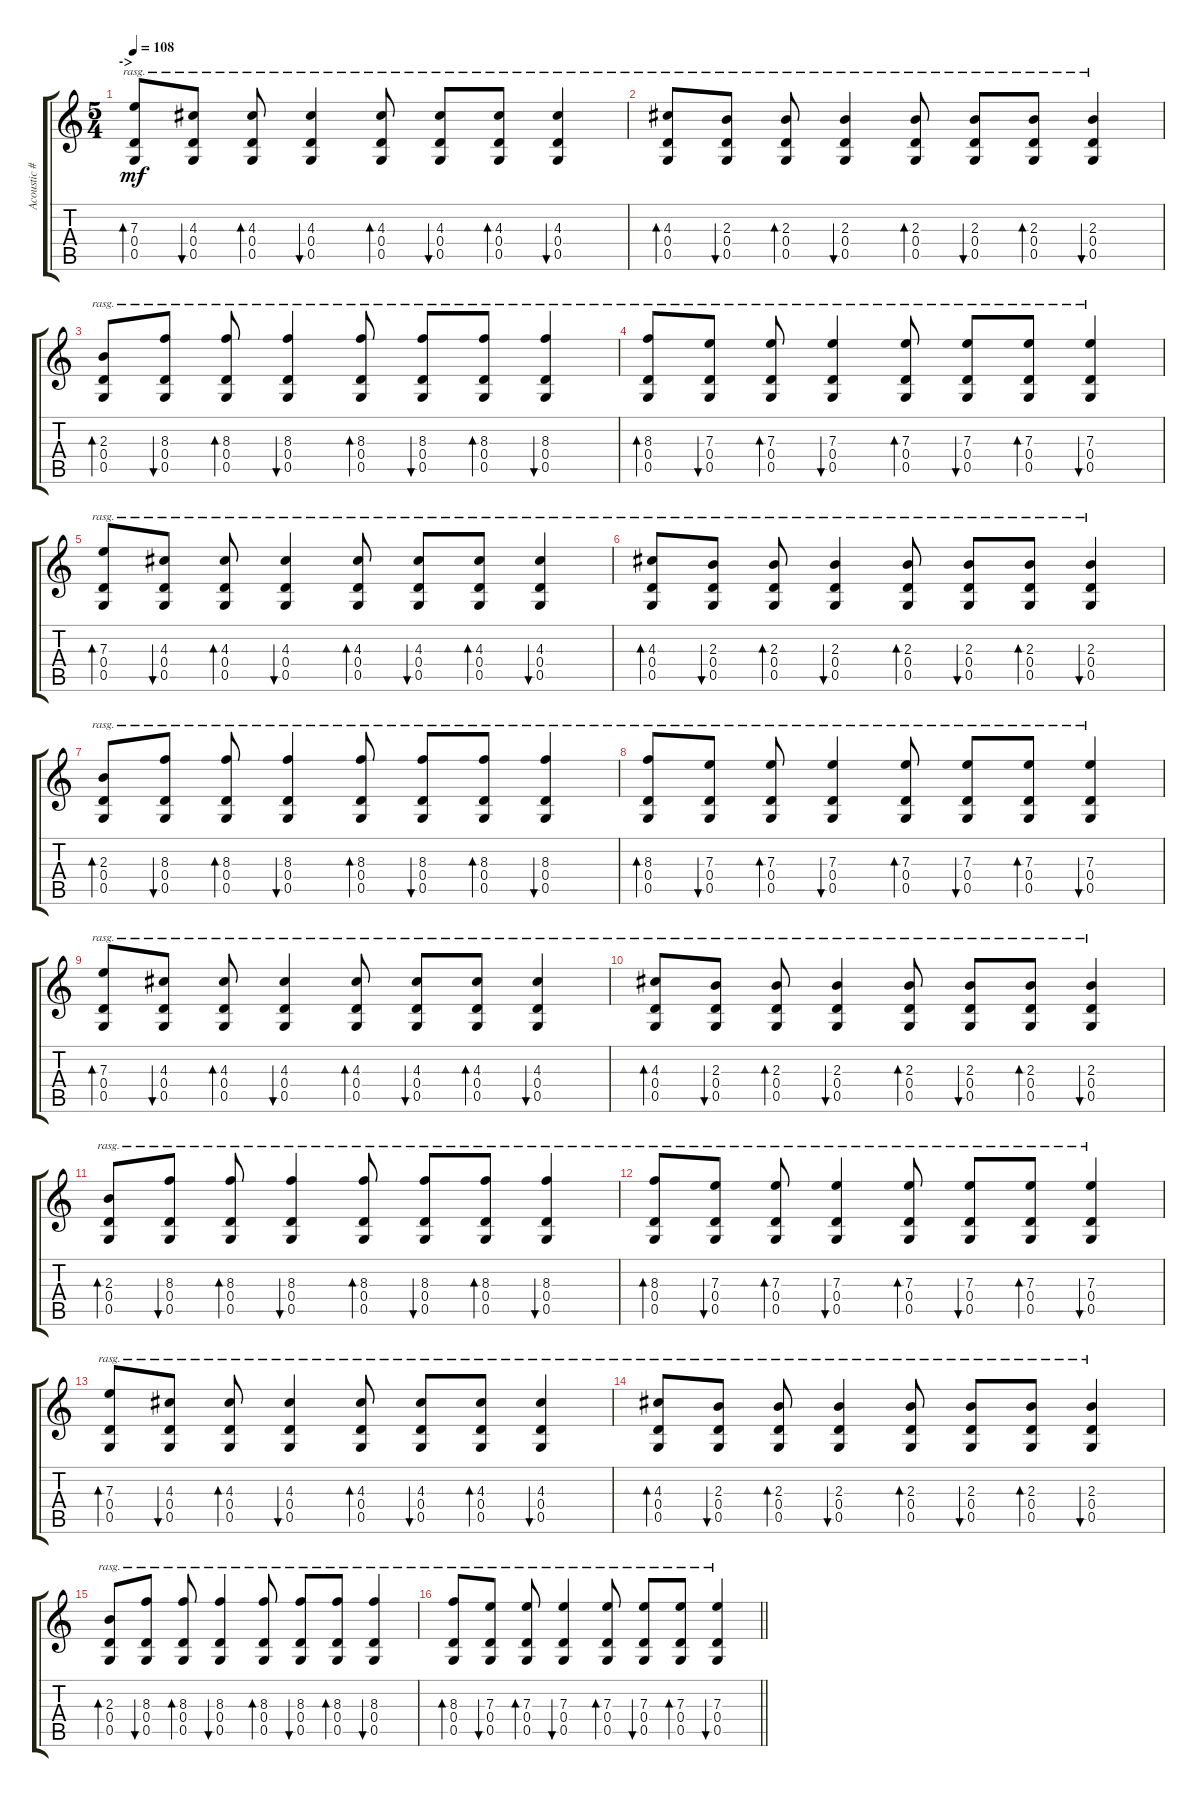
\track ("Acoustic #1" "Acoustic #") {instrument acousticguitarsteel}
\staff {score tabs}
\tuning (A3 A3 A3 D3 G2 C2) {hide}
\ts (5 4)
\section ("" "->")
\tempo 108
\clef g2
\ks c
(7.3 0.4 0.5).8{bd 60 rasg ii dy mf} (4.3 0.4 0.5).8{bu 120 rasg ii} (4.3 0.4 0.5).8{bd 120 rasg ii} (4.3 0.4 0.5).4{bu 120 rasg ii} (4.3 0.4 0.5).8{bd 120 rasg ii} (4.3 0.4 0.5).8{bu 120 rasg ii} (4.3 0.4 0.5).8{bd 120 rasg ii} (4.3 0.4 0.5).4{bu 120 rasg ii} |
(4.3 0.4 0.5).8{bd 120 rasg ii} (2.3 0.4 0.5).8{bu 120 rasg ii} (2.3 0.4 0.5).8{bd 120 rasg ii} (2.3 0.4 0.5).4{bu 120 rasg ii} (2.3 0.4 0.5).8{bd 120 rasg ii} (2.3 0.4 0.5).8{bu 120 rasg ii} (2.3 0.4 0.5).8{bd 120 rasg ii} (2.3 0.4 0.5).4{bu 120 rasg ii} |
(2.3 0.4 0.5).8{bd 60 rasg ii} (8.3 0.4 0.5).8{bu 120 rasg ii} (8.3 0.4 0.5).8{bd 120 rasg ii} (8.3 0.4 0.5).4{bu 120 rasg ii} (8.3 0.4 0.5).8{bd 120 rasg ii} (8.3 0.4 0.5).8{bu 120 rasg ii} (8.3 0.4 0.5).8{bd 120 rasg ii} (8.3 0.4 0.5).4{bu 120 rasg ii} |
(8.3 0.4 0.5).8{bd 120 rasg ii} (7.3 0.4 0.5).8{bu 120 rasg ii} (7.3 0.4 0.5).8{bd 120 rasg ii} (7.3 0.4 0.5).4{bu 120 rasg ii} (7.3 0.4 0.5).8{bd 120 rasg ii} (7.3 0.4 0.5).8{bu 120 rasg ii} (7.3 0.4 0.5).8{bd 120 rasg ii} (7.3 0.4 0.5).4{bu 120 rasg ii} |
(7.3 0.4 0.5).8{bd 60 rasg ii} (4.3 0.4 0.5).8{bu 120 rasg ii} (4.3 0.4 0.5).8{bd 120 rasg ii} (4.3 0.4 0.5).4{bu 120 rasg ii} (4.3 0.4 0.5).8{bd 120 rasg ii} (4.3 0.4 0.5).8{bu 120 rasg ii} (4.3 0.4 0.5).8{bd 120 rasg ii} (4.3 0.4 0.5).4{bu 120 rasg ii} |
(4.3 0.4 0.5).8{bd 120 rasg ii} (2.3 0.4 0.5).8{bu 120 rasg ii} (2.3 0.4 0.5).8{bd 120 rasg ii} (2.3 0.4 0.5).4{bu 120 rasg ii} (2.3 0.4 0.5).8{bd 120 rasg ii} (2.3 0.4 0.5).8{bu 120 rasg ii} (2.3 0.4 0.5).8{bd 120 rasg ii} (2.3 0.4 0.5).4{bu 120 rasg ii} |
(2.3 0.4 0.5).8{bd 60 rasg ii} (8.3 0.4 0.5).8{bu 120 rasg ii} (8.3 0.4 0.5).8{bd 120 rasg ii} (8.3 0.4 0.5).4{bu 120 rasg ii} (8.3 0.4 0.5).8{bd 120 rasg ii} (8.3 0.4 0.5).8{bu 120 rasg ii} (8.3 0.4 0.5).8{bd 120 rasg ii} (8.3 0.4 0.5).4{bu 120 rasg ii} |
(8.3 0.4 0.5).8{bd 120 rasg ii} (7.3 0.4 0.5).8{bu 120 rasg ii} (7.3 0.4 0.5).8{bd 120 rasg ii} (7.3 0.4 0.5).4{bu 120 rasg ii} (7.3 0.4 0.5).8{bd 120 rasg ii} (7.3 0.4 0.5).8{bu 120 rasg ii} (7.3 0.4 0.5).8{bd 120 rasg ii} (7.3 0.4 0.5).4{bu 120 rasg ii} |
(7.3 0.4 0.5).8{bd 60 rasg ii} (4.3 0.4 0.5).8{bu 120 rasg ii} (4.3 0.4 0.5).8{bd 120 rasg ii} (4.3 0.4 0.5).4{bu 120 rasg ii} (4.3 0.4 0.5).8{bd 120 rasg ii} (4.3 0.4 0.5).8{bu 120 rasg ii} (4.3 0.4 0.5).8{bd 120 rasg ii} (4.3 0.4 0.5).4{bu 120 rasg ii} |
(4.3 0.4 0.5).8{bd 120 rasg ii} (2.3 0.4 0.5).8{bu 120 rasg ii} (2.3 0.4 0.5).8{bd 120 rasg ii} (2.3 0.4 0.5).4{bu 120 rasg ii} (2.3 0.4 0.5).8{bd 120 rasg ii} (2.3 0.4 0.5).8{bu 120 rasg ii} (2.3 0.4 0.5).8{bd 120 rasg ii} (2.3 0.4 0.5).4{bu 120 rasg ii} |
(2.3 0.4 0.5).8{bd 60 rasg ii} (8.3 0.4 0.5).8{bu 120 rasg ii} (8.3 0.4 0.5).8{bd 120 rasg ii} (8.3 0.4 0.5).4{bu 120 rasg ii} (8.3 0.4 0.5).8{bd 120 rasg ii} (8.3 0.4 0.5).8{bu 120 rasg ii} (8.3 0.4 0.5).8{bd 120 rasg ii} (8.3 0.4 0.5).4{bu 120 rasg ii} |
(8.3 0.4 0.5).8{bd 120 rasg ii} (7.3 0.4 0.5).8{bu 120 rasg ii} (7.3 0.4 0.5).8{bd 120 rasg ii} (7.3 0.4 0.5).4{bu 120 rasg ii} (7.3 0.4 0.5).8{bd 120 rasg ii} (7.3 0.4 0.5).8{bu 120 rasg ii} (7.3 0.4 0.5).8{bd 120 rasg ii} (7.3 0.4 0.5).4{bu 120 rasg ii} |
(7.3 0.4 0.5).8{bd 60 rasg ii} (4.3 0.4 0.5).8{bu 120 rasg ii} (4.3 0.4 0.5).8{bd 120 rasg ii} (4.3 0.4 0.5).4{bu 120 rasg ii} (4.3 0.4 0.5).8{bd 120 rasg ii} (4.3 0.4 0.5).8{bu 120 rasg ii} (4.3 0.4 0.5).8{bd 120 rasg ii} (4.3 0.4 0.5).4{bu 120 rasg ii} |
(4.3 0.4 0.5).8{bd 120 rasg ii} (2.3 0.4 0.5).8{bu 120 rasg ii} (2.3 0.4 0.5).8{bd 120 rasg ii} (2.3 0.4 0.5).4{bu 120 rasg ii} (2.3 0.4 0.5).8{bd 120 rasg ii} (2.3 0.4 0.5).8{bu 120 rasg ii} (2.3 0.4 0.5).8{bd 120 rasg ii} (2.3 0.4 0.5).4{bu 120 rasg ii} |
(2.3 0.4 0.5).8{bd 60 rasg ii} (8.3 0.4 0.5).8{bu 120 rasg ii} (8.3 0.4 0.5).8{bd 120 rasg ii} (8.3 0.4 0.5).4{bu 120 rasg ii} (8.3 0.4 0.5).8{bd 120 rasg ii} (8.3 0.4 0.5).8{bu 120 rasg ii} (8.3 0.4 0.5).8{bd 120 rasg ii} (8.3 0.4 0.5).4{bu 120 rasg ii} |
\barLineRight lightlight
(8.3 0.4 0.5).8{bd 120 rasg ii} (7.3 0.4 0.5).8{bu 120 rasg ii} (7.3 0.4 0.5).8{bd 120 rasg ii} (7.3 0.4 0.5).4{bu 120 rasg ii} (7.3 0.4 0.5).8{bd 120 rasg ii} (7.3 0.4 0.5).8{bu 120 rasg ii} (7.3 0.4 0.5).8{bd 120 rasg ii} (7.3 0.4 0.5).4{bu 120 rasg ii}
